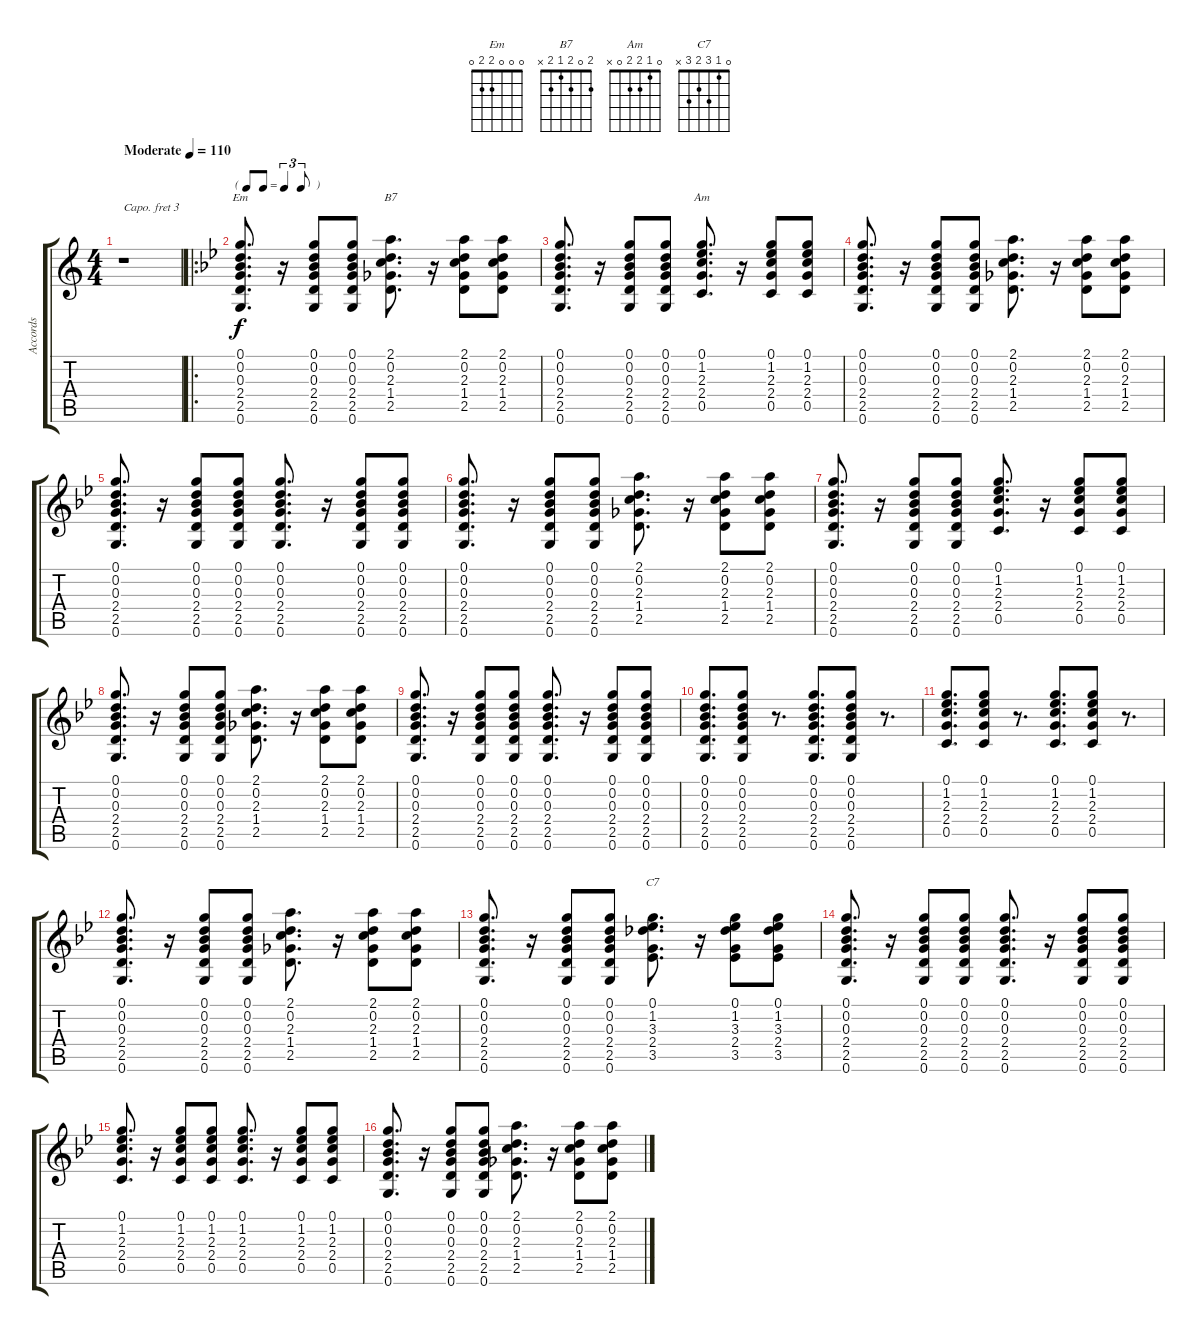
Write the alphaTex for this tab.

\track ("Accords" "Accords") {instrument acousticguitarsteel}
\staff {score tabs}
\capo 3
\tuning (E4 B3 G3 D3 A2 E2) {hide}
\chord ("Em" 0 0 0 2 2 0)
\chord ("B7" 2 0 2 1 2 x)
\chord ("Am" 0 1 2 2 0 x)
\chord ("C7" 0 1 3 2 3 x)
\ts (4 4)
\tempo (110 "Moderate")
\clef g2
\ks c
r.1{dy f instrument acousticguitarsteel} |
\ro
\tf triplet8th
\ks bb
(0.1 0.2 0.3 2.4 2.5 0.6).8{d ch "Em"} r.16 (0.1 0.2 0.3 2.4 2.5 0.6).8 (0.1 0.2 0.3 2.4 2.5 0.6).8 (2.1 0.2 2.3 1.4 2.5).8{d ch "B7"} r.16 (2.1 0.2 2.3 1.4 2.5).8 (2.1 0.2 2.3 1.4 2.5).8 |
(0.1 0.2 0.3 2.4 2.5 0.6).8{d} r.16 (0.1 0.2 0.3 2.4 2.5 0.6).8 (0.1 0.2 0.3 2.4 2.5 0.6).8 (0.1 1.2 2.3 2.4 0.5).8{d ch "Am"} r.16 (0.1 1.2 2.3 2.4 0.5).8 (0.1 1.2 2.3 2.4 0.5).8 |
(0.1 0.2 0.3 2.4 2.5 0.6).8{d} r.16 (0.1 0.2 0.3 2.4 2.5 0.6).8 (0.1 0.2 0.3 2.4 2.5 0.6).8 (2.1 0.2 2.3 1.4 2.5).8{d} r.16 (2.1 0.2 2.3 1.4 2.5).8 (2.1 0.2 2.3 1.4 2.5).8 |
(0.1 0.2 0.3 2.4 2.5 0.6).8{d} r.16 (0.1 0.2 0.3 2.4 2.5 0.6).8 (0.1 0.2 0.3 2.4 2.5 0.6).8 (0.1 0.2 0.3 2.4 2.5 0.6).8{d} r.16 (0.1 0.2 0.3 2.4 2.5 0.6).8 (0.1 0.2 0.3 2.4 2.5 0.6).8 |
(0.1 0.2 0.3 2.4 2.5 0.6).8{d} r.16 (0.1 0.2 0.3 2.4 2.5 0.6).8 (0.1 0.2 0.3 2.4 2.5 0.6).8 (2.1 0.2 2.3 1.4 2.5).8{d} r.16 (2.1 0.2 2.3 1.4 2.5).8 (2.1 0.2 2.3 1.4 2.5).8 |
(0.1 0.2 0.3 2.4 2.5 0.6).8{d} r.16 (0.1 0.2 0.3 2.4 2.5 0.6).8 (0.1 0.2 0.3 2.4 2.5 0.6).8 (0.1 1.2 2.3 2.4 0.5).8{d} r.16 (0.1 1.2 2.3 2.4 0.5).8 (0.1 1.2 2.3 2.4 0.5).8 |
(0.1 0.2 0.3 2.4 2.5 0.6).8{d} r.16 (0.1 0.2 0.3 2.4 2.5 0.6).8 (0.1 0.2 0.3 2.4 2.5 0.6).8 (2.1 0.2 2.3 1.4 2.5).8{d} r.16 (2.1 0.2 2.3 1.4 2.5).8 (2.1 0.2 2.3 1.4 2.5).8 |
(0.1 0.2 0.3 2.4 2.5 0.6).8{d} r.16 (0.1 0.2 0.3 2.4 2.5 0.6).8 (0.1 0.2 0.3 2.4 2.5 0.6).8 (0.1 0.2 0.3 2.4 2.5 0.6).8{d} r.16 (0.1 0.2 0.3 2.4 2.5 0.6).8 (0.1 0.2 0.3 2.4 2.5 0.6).8 |
(0.1 0.2 0.3 2.4 2.5 0.6).8{d} (0.1 0.2 0.3 2.4 2.5 0.6).8 r.8{d} (0.1 0.2 0.3 2.4 2.5 0.6).8{d} (0.1 0.2 0.3 2.4 2.5 0.6).8 r.8{d} |
(0.1 1.2 2.3 2.4 0.5).8{d} (0.1 1.2 2.3 2.4 0.5).8 r.8{d} (0.1 1.2 2.3 2.4 0.5).8{d} (0.1 1.2 2.3 2.4 0.5).8 r.8{d} |
(0.1 0.2 0.3 2.4 2.5 0.6).8{d} r.16 (0.1 0.2 0.3 2.4 2.5 0.6).8 (0.1 0.2 0.3 2.4 2.5 0.6).8 (2.1 0.2 2.3 1.4 2.5).8{d} r.16 (2.1 0.2 2.3 1.4 2.5).8 (2.1 0.2 2.3 1.4 2.5).8 |
(0.1 0.2 0.3 2.4 2.5 0.6).8{d} r.16 (0.1 0.2 0.3 2.4 2.5 0.6).8 (0.1 0.2 0.3 2.4 2.5 0.6).8 (0.1 1.2 3.3 2.4 3.5).8{d ch "C7"} r.16 (0.1 1.2 3.3 2.4 3.5).8 (0.1 1.2 3.3 2.4 3.5).8 |
(0.1 0.2 0.3 2.4 2.5 0.6).8{d} r.16 (0.1 0.2 0.3 2.4 2.5 0.6).8 (0.1 0.2 0.3 2.4 2.5 0.6).8 (0.1 0.2 0.3 2.4 2.5 0.6).8{d} r.16 (0.1 0.2 0.3 2.4 2.5 0.6).8 (0.1 0.2 0.3 2.4 2.5 0.6).8 |
(0.1 1.2 2.3 2.4 0.5).8{d} r.16 (0.1 1.2 2.3 2.4 0.5).8 (0.1 1.2 2.3 2.4 0.5).8 (0.1 1.2 2.3 2.4 0.5).8{d} r.16 (0.1 1.2 2.3 2.4 0.5).8 (0.1 1.2 2.3 2.4 0.5).8 |
(0.1 0.2 0.3 2.4 2.5 0.6).8{d} r.16 (0.1 0.2 0.3 2.4 2.5 0.6).8 (0.1 0.2 0.3 2.4 2.5 0.6).8 (2.1 0.2 2.3 1.4 2.5).8{d} r.16 (2.1 0.2 2.3 1.4 2.5).8 (2.1 0.2 2.3 1.4 2.5).8
